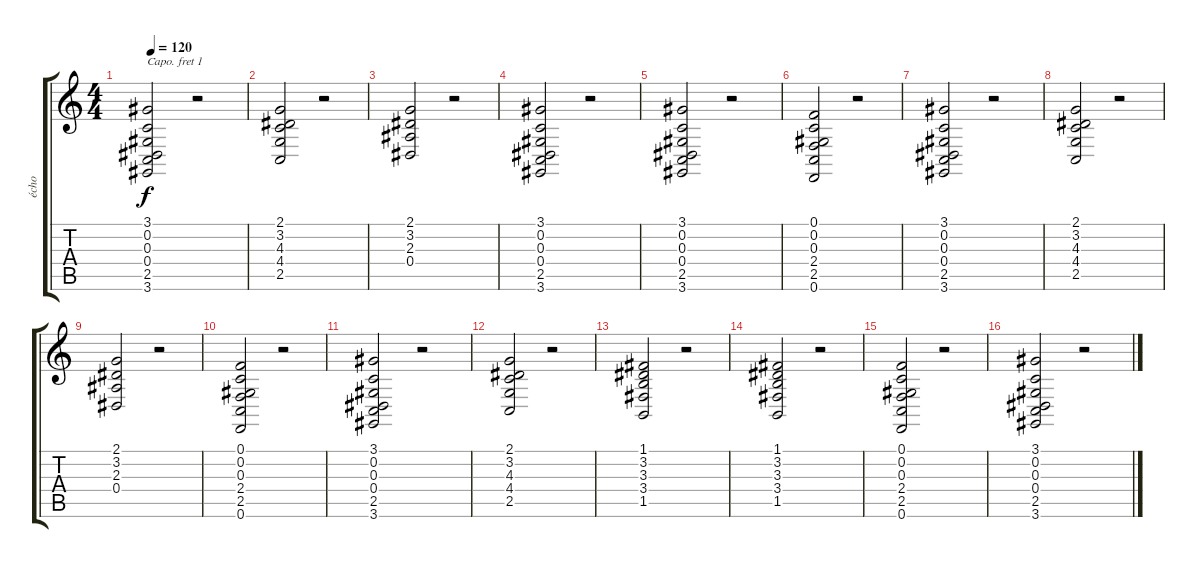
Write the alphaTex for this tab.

\track ("écho" "écho") {instrument pad4choir}
\staff {score tabs}
\capo 1
\tuning (E4 B3 G3 D3 A2 E2) {hide}
\ts (4 4)
\tempo 120
\clef g2
\ks c
(3.1 0.2 0.3 0.4 2.5 3.6).2{dy f} r.2 |
(2.1 3.2 4.3 4.4 2.5).2 r.2 |
(2.1 3.2 2.3 0.4).2 r.2 |
(3.1 0.2 0.3 0.4 2.5 3.6).2 r.2 |
(3.1 0.2 0.3 0.4 2.5 3.6).2 r.2 |
(0.1 0.2 0.3 2.4 2.5 0.6).2 r.2 |
(3.1 0.2 0.3 0.4 2.5 3.6).2 r.2 |
(2.1 3.2 4.3 4.4 2.5).2 r.2 |
(2.1 3.2 2.3 0.4).2 r.2 |
(0.1 0.2 0.3 2.4 2.5 0.6).2 r.2 |
(3.1 0.2 0.3 0.4 2.5 3.6).2 r.2 |
(2.1 3.2 4.3 4.4 2.5).2 r.2 |
(1.1 3.2 3.3 3.4 1.5).2 r.2 |
(1.1 3.2 3.3 3.4 1.5).2 r.2 |
(0.1 0.2 0.3 2.4 2.5 0.6).2 r.2 |
(3.1 0.2 0.3 0.4 2.5 3.6).2 r.2
